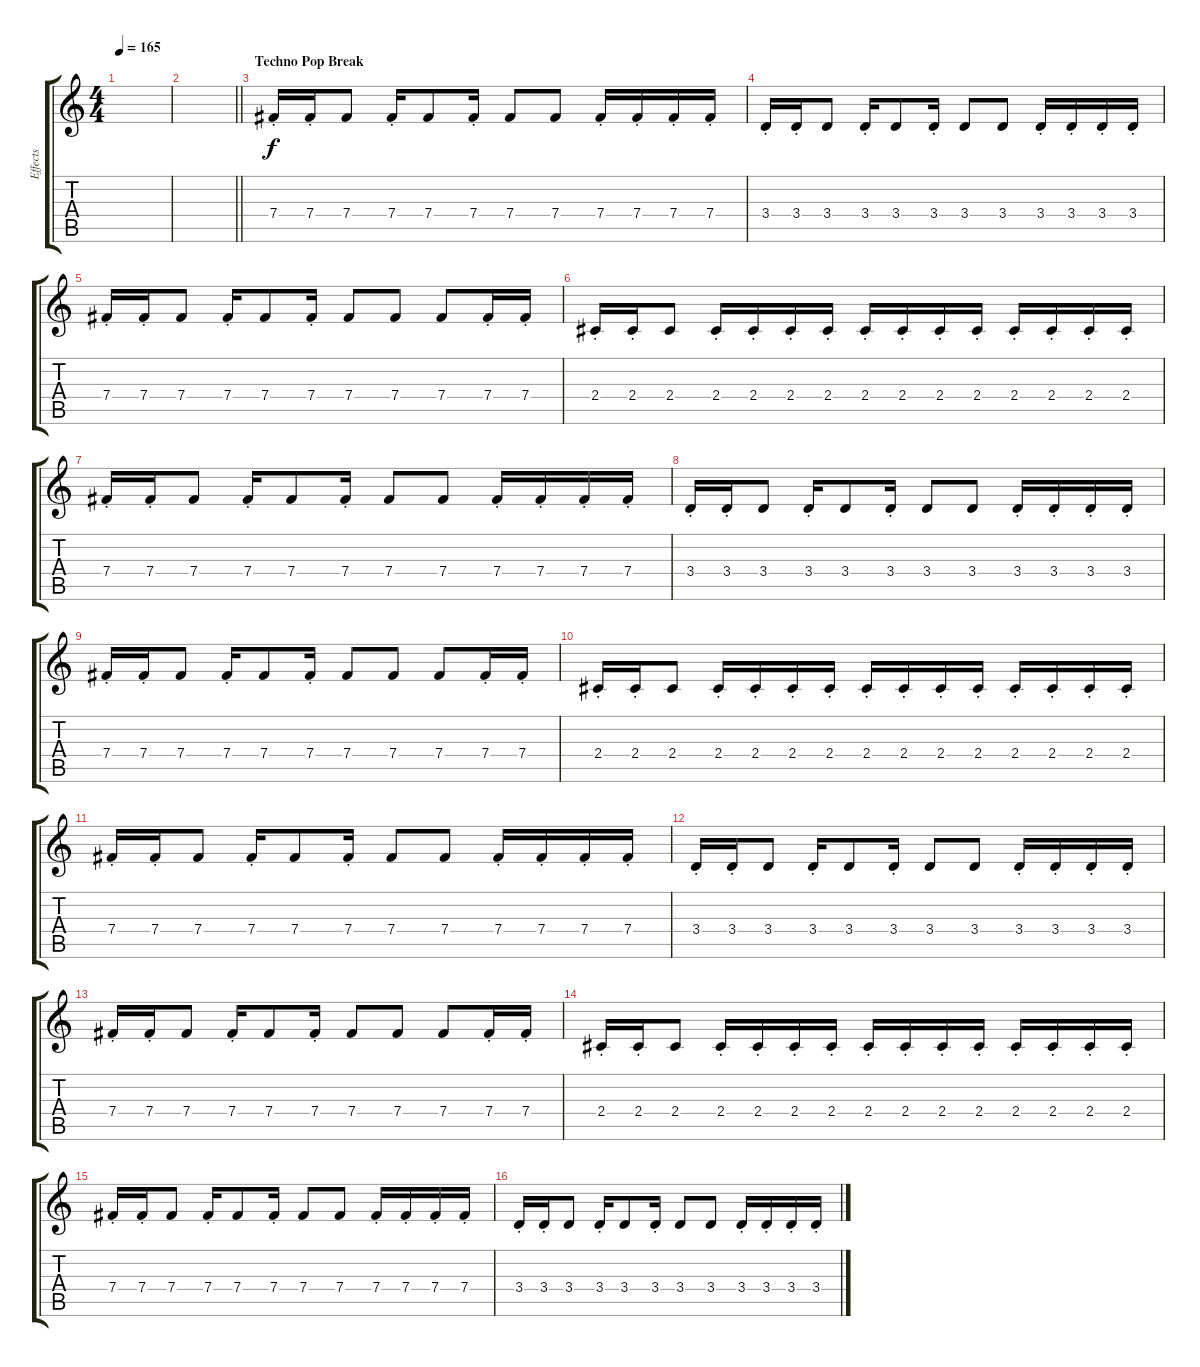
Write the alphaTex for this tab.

\track ("Effects" "Effects") {instrument electricbasspick}
\staff {score tabs}
\tuning (Db4 Ab3 E3 B2 Gb2 B1) {hide}
\ts (4 4)
\tempo 165
\clef g2
\ks c
|
\barLineRight lightlight
|
\section ("" "Techno Pop Break")
7.4{st}.16{volume 9 instrument lead2sawtooth} 7.4{st}.16 7.4.8 7.4{st}.16 7.4.8 7.4{st}.16 7.4.8 7.4.8 7.4{st}.16 7.4{st}.16 7.4{st}.16 7.4{st}.16 |
3.4{st}.16 3.4{st}.16 3.4.8 3.4{st}.16 3.4.8 3.4{st}.16 3.4.8 3.4.8 3.4{st}.16 3.4{st}.16 3.4{st}.16 3.4{st}.16 |
7.4{st}.16 7.4{st}.16 7.4.8 7.4{st}.16 7.4.8 7.4{st}.16 7.4.8 7.4.8 7.4.8 7.4{st}.16 7.4{st}.16 |
2.4{st}.16 2.4{st}.16 2.4.8 2.4{st}.16 2.4{st}.16 2.4{st}.16 2.4{st}.16 2.4{st}.16 2.4{st}.16 2.4{st}.16 2.4{st}.16 2.4{st}.16 2.4{st}.16 2.4{st}.16 2.4{st}.16 |
7.4{st}.16 7.4{st}.16 7.4.8 7.4{st}.16 7.4.8 7.4{st}.16 7.4.8 7.4.8 7.4{st}.16 7.4{st}.16 7.4{st}.16 7.4{st}.16 |
3.4{st}.16 3.4{st}.16 3.4.8 3.4{st}.16 3.4.8 3.4{st}.16 3.4.8 3.4.8 3.4{st}.16 3.4{st}.16 3.4{st}.16 3.4{st}.16 |
7.4{st}.16 7.4{st}.16 7.4.8 7.4{st}.16 7.4.8 7.4{st}.16 7.4.8 7.4.8 7.4.8 7.4{st}.16 7.4{st}.16 |
2.4{st}.16 2.4{st}.16 2.4.8 2.4{st}.16 2.4{st}.16 2.4{st}.16 2.4{st}.16 2.4{st}.16 2.4{st}.16 2.4{st}.16 2.4{st}.16 2.4{st}.16 2.4{st}.16 2.4{st}.16 2.4{st}.16 |
7.4{st}.16 7.4{st}.16 7.4.8 7.4{st}.16 7.4.8 7.4{st}.16 7.4.8 7.4.8 7.4{st}.16 7.4{st}.16 7.4{st}.16 7.4{st}.16 |
3.4{st}.16 3.4{st}.16 3.4.8 3.4{st}.16 3.4.8 3.4{st}.16 3.4.8 3.4.8 3.4{st}.16 3.4{st}.16 3.4{st}.16 3.4{st}.16 |
7.4{st}.16 7.4{st}.16 7.4.8 7.4{st}.16 7.4.8 7.4{st}.16 7.4.8 7.4.8 7.4.8 7.4{st}.16 7.4{st}.16 |
2.4{st}.16 2.4{st}.16 2.4.8 2.4{st}.16 2.4{st}.16 2.4{st}.16 2.4{st}.16 2.4{st}.16 2.4{st}.16 2.4{st}.16 2.4{st}.16 2.4{st}.16 2.4{st}.16 2.4{st}.16 2.4{st}.16 |
7.4{st}.16 7.4{st}.16 7.4.8 7.4{st}.16 7.4.8 7.4{st}.16 7.4.8 7.4.8 7.4{st}.16 7.4{st}.16 7.4{st}.16 7.4{st}.16 |
3.4{st}.16 3.4{st}.16 3.4.8 3.4{st}.16 3.4.8 3.4{st}.16 3.4.8 3.4.8 3.4{st}.16 3.4{st}.16 3.4{st}.16 3.4{st}.16
